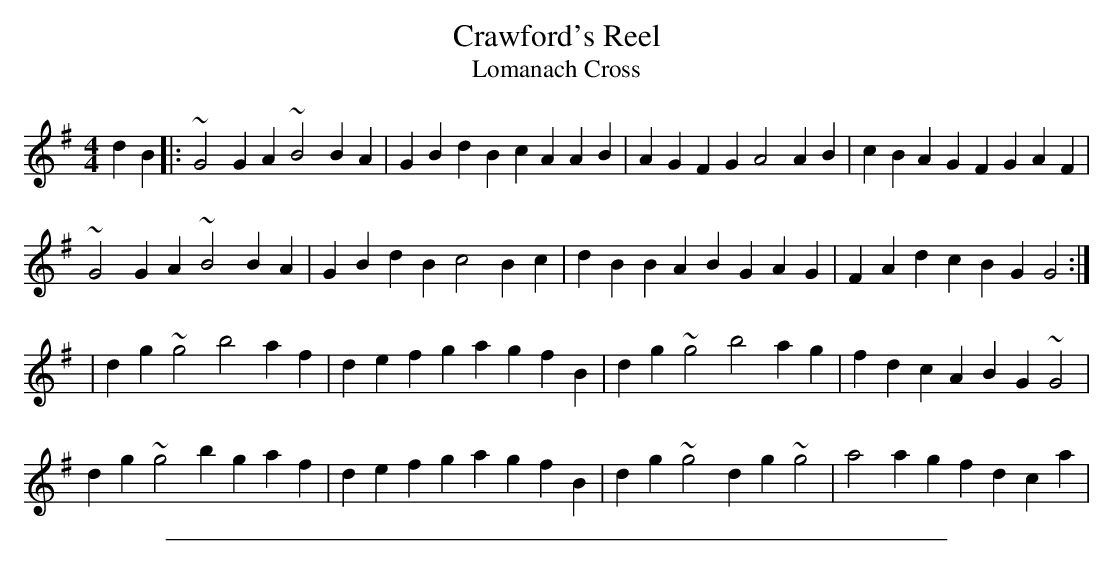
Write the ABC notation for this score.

X:1
T: Crawford's Reel
T: Lomanach Cross
M:4/4
L:1/4
K:G
dB|:~G2GA ~B2BA|GBdB cAAB|AGFG A2AB|cBAG FGAF|
   ~G2GA ~B2BA|GBdB c2Bc|dBBA BGAG|FAdc BGG2:|
  |dg~g2 b2af|defg agfB|dg~g2 b2ag|fdcA BG~G2|
   dg~g2 bgaf|defg agfB|dg~g2 dg~g2|a2agfdca |
